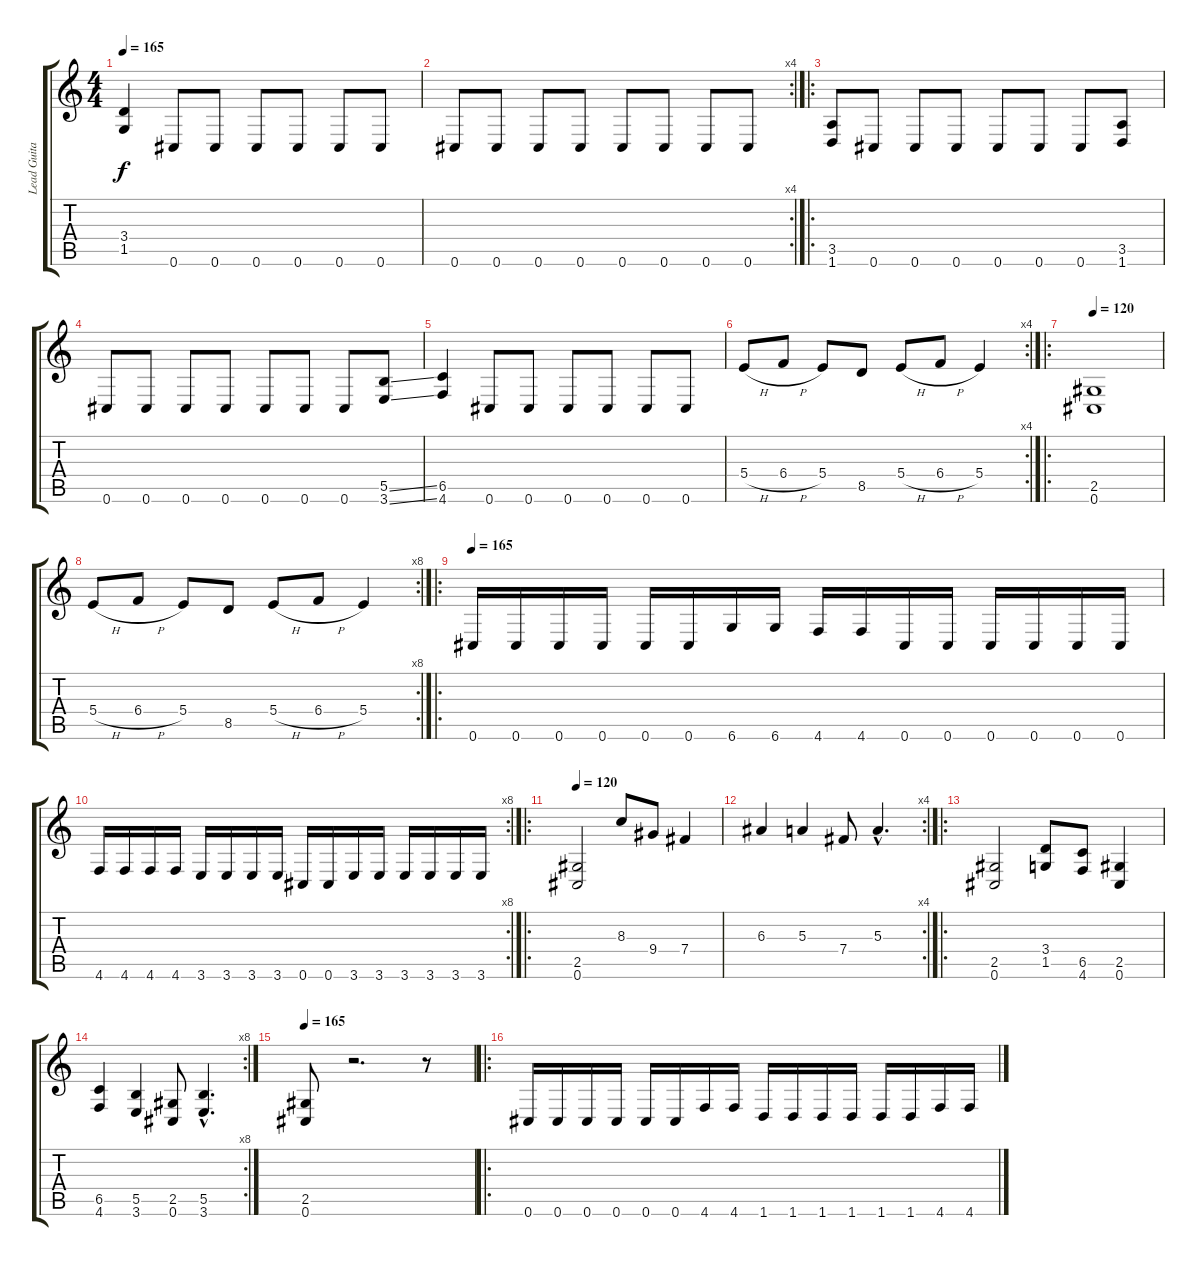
\track ("Lead Guitar" "Lead Guita") {instrument distortionguitar}
\staff {score tabs}
\tuning (Db4 Ab3 E3 B2 Gb2 Db2) {hide}
\ts (4 4)
\tempo 165
\clef g2
\ks c
(3.4 1.5).4{dy f instrument distortionguitar} 0.6.8 0.6.8 0.6.8 0.6.8 0.6.8 0.6.8 |
\rc 4
0.6.8 0.6.8 0.6.8 0.6.8 0.6.8 0.6.8 0.6.8 0.6.8 |
\ro
(3.5 1.6).8 0.6.8 0.6.8 0.6.8 0.6.8 0.6.8 0.6.8 (3.5 1.6).8 |
0.6.8 0.6.8 0.6.8 0.6.8 0.6.8 0.6.8 0.6.8 (5.5{ss} 3.6{ss}).8 |
(6.5 4.6).4 0.6.8 0.6.8 0.6.8 0.6.8 0.6.8 0.6.8 |
\rc 4
5.4{h}.8 6.4{h}.8 5.4.8 8.5.8 5.4{h}.8 6.4{h}.8 5.4.4 |
\ro
\tempo 120
(2.5 0.6).1 |
\rc 8
5.4{h}.8 6.4{h}.8 5.4.8 8.5.8 5.4{h}.8 6.4{h}.8 5.4.4 |
\ro
\tempo 165
0.6.16 0.6.16 0.6.16 0.6.16 0.6.16 0.6.16 6.6.16 6.6.16 4.6.16 4.6.16 0.6.16 0.6.16 0.6.16 0.6.16 0.6.16 0.6.16 |
\rc 8
4.6.16 4.6.16 4.6.16 4.6.16 3.6.16 3.6.16 3.6.16 3.6.16 0.6.16 0.6.16 3.6.16 3.6.16 3.6.16 3.6.16 3.6.16 3.6.16 |
\ro
\tempo 120
(2.5 0.6).2 8.3.8 9.4.8 7.4.4 |
\rc 4
6.3.4 5.3.4 7.4.8 5.3{hac}.4{d} |
\ro
(2.5 0.6).2 (3.4 1.5).8 (6.5 4.6).8 (2.5 0.6).4 |
\rc 8
(6.5 4.6).4 (5.5 3.6).4 (2.5 0.6).8 (5.5{hac} 3.6{hac}).4{d} |
\tempo 165
(2.5 0.6).8 r.2{d} r.8 |
\ro
0.6.16 0.6.16 0.6.16 0.6.16 0.6.16 0.6.16 4.6.16 4.6.16 1.6.16 1.6.16 1.6.16 1.6.16 1.6.16 1.6.16 4.6.16 4.6.16
